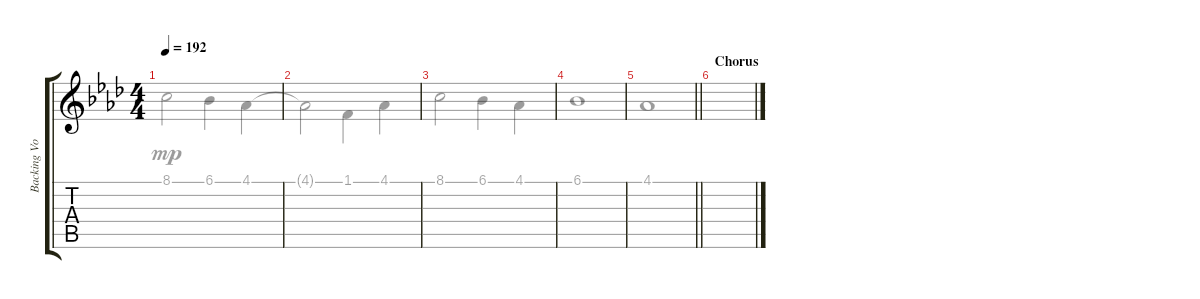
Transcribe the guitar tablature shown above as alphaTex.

\track ("Backing Vocals" "Backing Vo") {instrument lead2sawtooth}
\staff {score tabs}
\tuning (E4 B3 G3 D3 A2 E2) {hide}
\voice
\ts (4 4)
\tempo 192
\clef g2
\ks ab
|
|
|
|
\barLineRight lightlight
|
\section ("" "Chorus")
|
|
|
|
|
|
|
|
|
|
\voice
\clef g2
\ks ab
8.1.2{dy mp} 6.1.4 4.1.4 |
4.1{t}.2 1.1.4 4.1.4 |
8.1.2 6.1.4 4.1.4 |
6.1.1 |
\barLineRight lightlight
4.1.1 |
|
|
|
|
|
|
|
|
|
|
